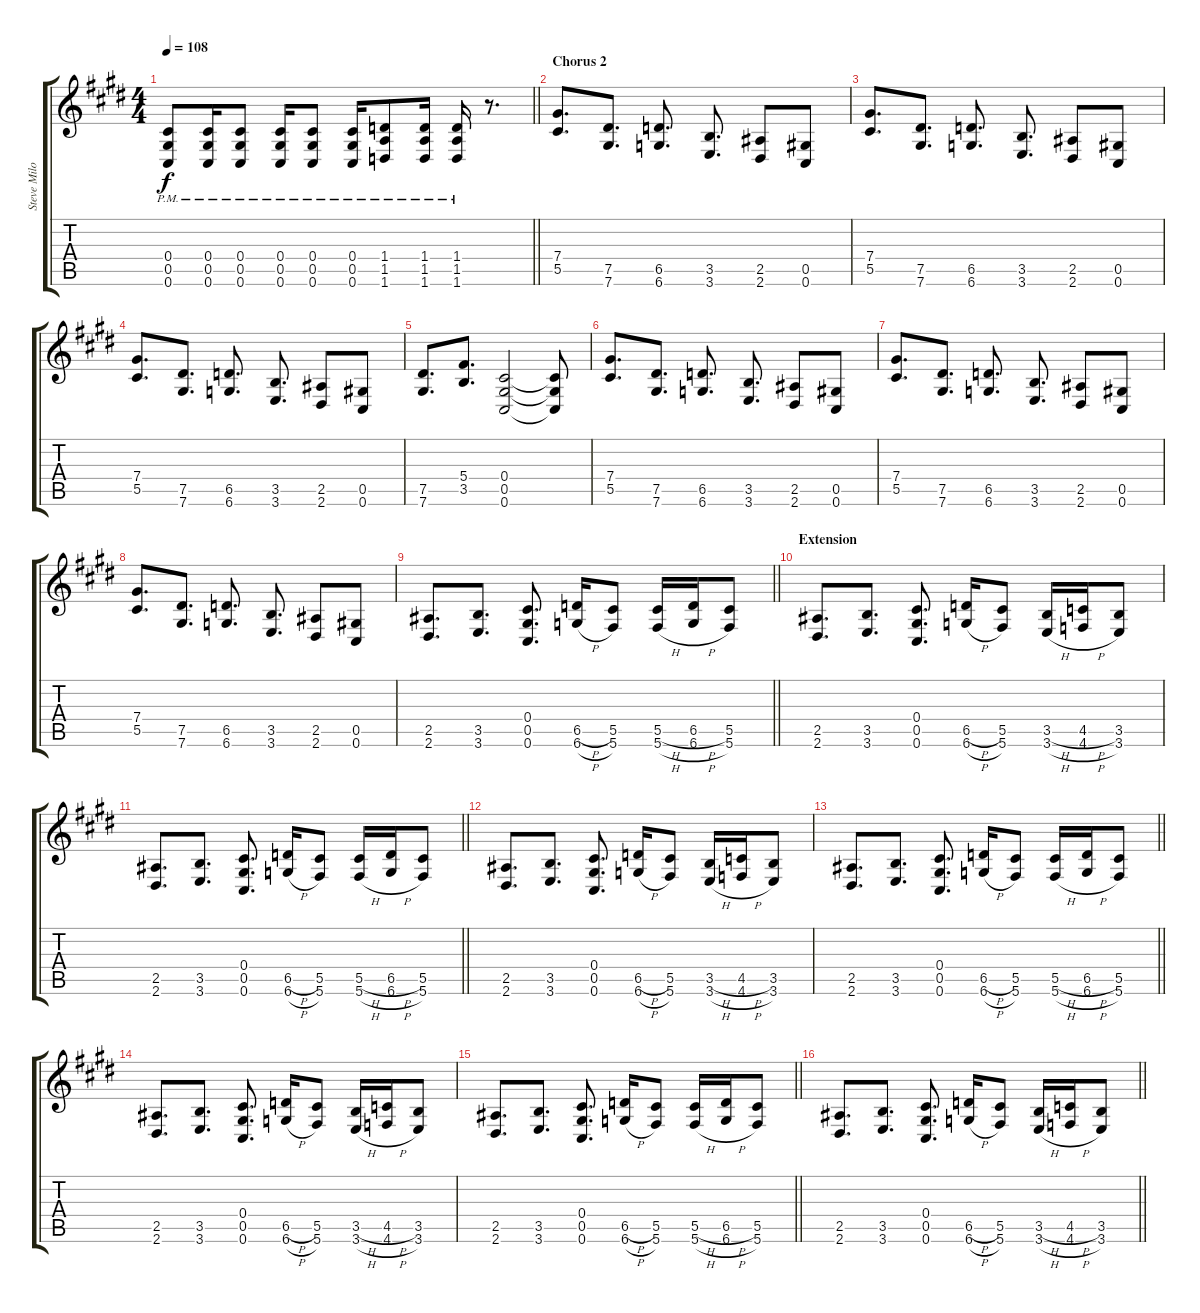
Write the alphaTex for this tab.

\track ("Steve Miloszewski" "Steve Milo") {instrument distortionguitar}
\staff {score tabs}
\tuning (Eb4 Bb3 Gb3 Db3 Ab2 Db2) {hide}
\ts (4 4)
\tempo 108
\clef g2
\barLineRight lightlight
\ks c#minor
(0.4{pm} 0.5{pm} 0.6{pm}).8{dy f} (0.4{pm} 0.5{pm} 0.6{pm}).16 (0.4{pm} 0.5{pm} 0.6{pm}).8 (0.4{pm} 0.5{pm} 0.6{pm}).16 (0.4{pm} 0.5{pm} 0.6{pm}).8 (0.4{pm} 0.5{pm} 0.6{pm}).16 (1.4{pm} 1.5{pm} 1.6{pm}).8 (1.4{pm} 1.5{pm} 1.6{pm}).16 (1.4{pm} 1.5{pm} 1.6{pm}).16 r.8{d} |
\section ("" "Chorus 2")
(7.4 5.5).8{d} (7.5 7.6).8{d} (6.5 6.6).8{d} (3.5 3.6).8{d} (2.5 2.6).8 (0.5 0.6).8 |
(7.4 5.5).8{d} (7.5 7.6).8{d} (6.5 6.6).8{d} (3.5 3.6).8{d} (2.5 2.6).8 (0.5 0.6).8 |
(7.4 5.5).8{d} (7.5 7.6).8{d} (6.5 6.6).8{d} (3.5 3.6).8{d} (2.5 2.6).8 (0.5 0.6).8 |
(7.5 7.6).8{d} (5.4 3.5).8{d} (0.4 0.5 0.6).2 (0.4{t} 0.5{t} 0.6{t}).8 |
(7.4 5.5).8{d} (7.5 7.6).8{d} (6.5 6.6).8{d} (3.5 3.6).8{d} (2.5 2.6).8 (0.5 0.6).8 |
(7.4 5.5).8{d} (7.5 7.6).8{d} (6.5 6.6).8{d} (3.5 3.6).8{d} (2.5 2.6).8 (0.5 0.6).8 |
(7.4 5.5).8{d} (7.5 7.6).8{d} (6.5 6.6).8{d} (3.5 3.6).8{d} (2.5 2.6).8 (0.5 0.6).8 |
\barLineRight lightlight
(2.5 2.6).8{d} (3.5 3.6).8{d} (0.4 0.5 0.6).8{d} (6.5{h} 6.6{h}).16 (5.5 5.6).8 (5.5{h} 5.6{h}).16 (6.5{h} 6.6{h}).16 (5.5 5.6).8 |
\section ("" "Extension")
(2.5 2.6).8{d} (3.5 3.6).8{d} (0.4 0.5 0.6).8{d} (6.5{h} 6.6{h}).16 (5.5 5.6).8 (3.5{h} 3.6{h}).16 (4.5{h} 4.6{h}).16 (3.5 3.6).8 |
\barLineRight lightlight
(2.5 2.6).8{d} (3.5 3.6).8{d} (0.4 0.5 0.6).8{d} (6.5{h} 6.6{h}).16 (5.5 5.6).8 (5.5{h} 5.6{h}).16 (6.5{h} 6.6{h}).16 (5.5 5.6).8 |
(2.5 2.6).8{d} (3.5 3.6).8{d} (0.4 0.5 0.6).8{d} (6.5{h} 6.6{h}).16 (5.5 5.6).8 (3.5{h} 3.6{h}).16 (4.5{h} 4.6{h}).16 (3.5 3.6).8 |
\barLineRight lightlight
(2.5 2.6).8{d} (3.5 3.6).8{d} (0.4 0.5 0.6).8{d} (6.5{h} 6.6{h}).16 (5.5 5.6).8 (5.5{h} 5.6{h}).16 (6.5{h} 6.6{h}).16 (5.5 5.6).8 |
(2.5 2.6).8{d} (3.5 3.6).8{d} (0.4 0.5 0.6).8{d} (6.5{h} 6.6{h}).16 (5.5 5.6).8 (3.5{h} 3.6{h}).16 (4.5{h} 4.6{h}).16 (3.5 3.6).8 |
\barLineRight lightlight
(2.5 2.6).8{d} (3.5 3.6).8{d} (0.4 0.5 0.6).8{d} (6.5{h} 6.6{h}).16 (5.5 5.6).8 (5.5{h} 5.6{h}).16 (6.5{h} 6.6{h}).16 (5.5 5.6).8 |
\barLineRight lightlight
(2.5 2.6).8{d} (3.5 3.6).8{d} (0.4 0.5 0.6).8{d} (6.5{h} 6.6{h}).16 (5.5 5.6).8 (3.5{h} 3.6{h}).16 (4.5{h} 4.6{h}).16 (3.5 3.6).8
